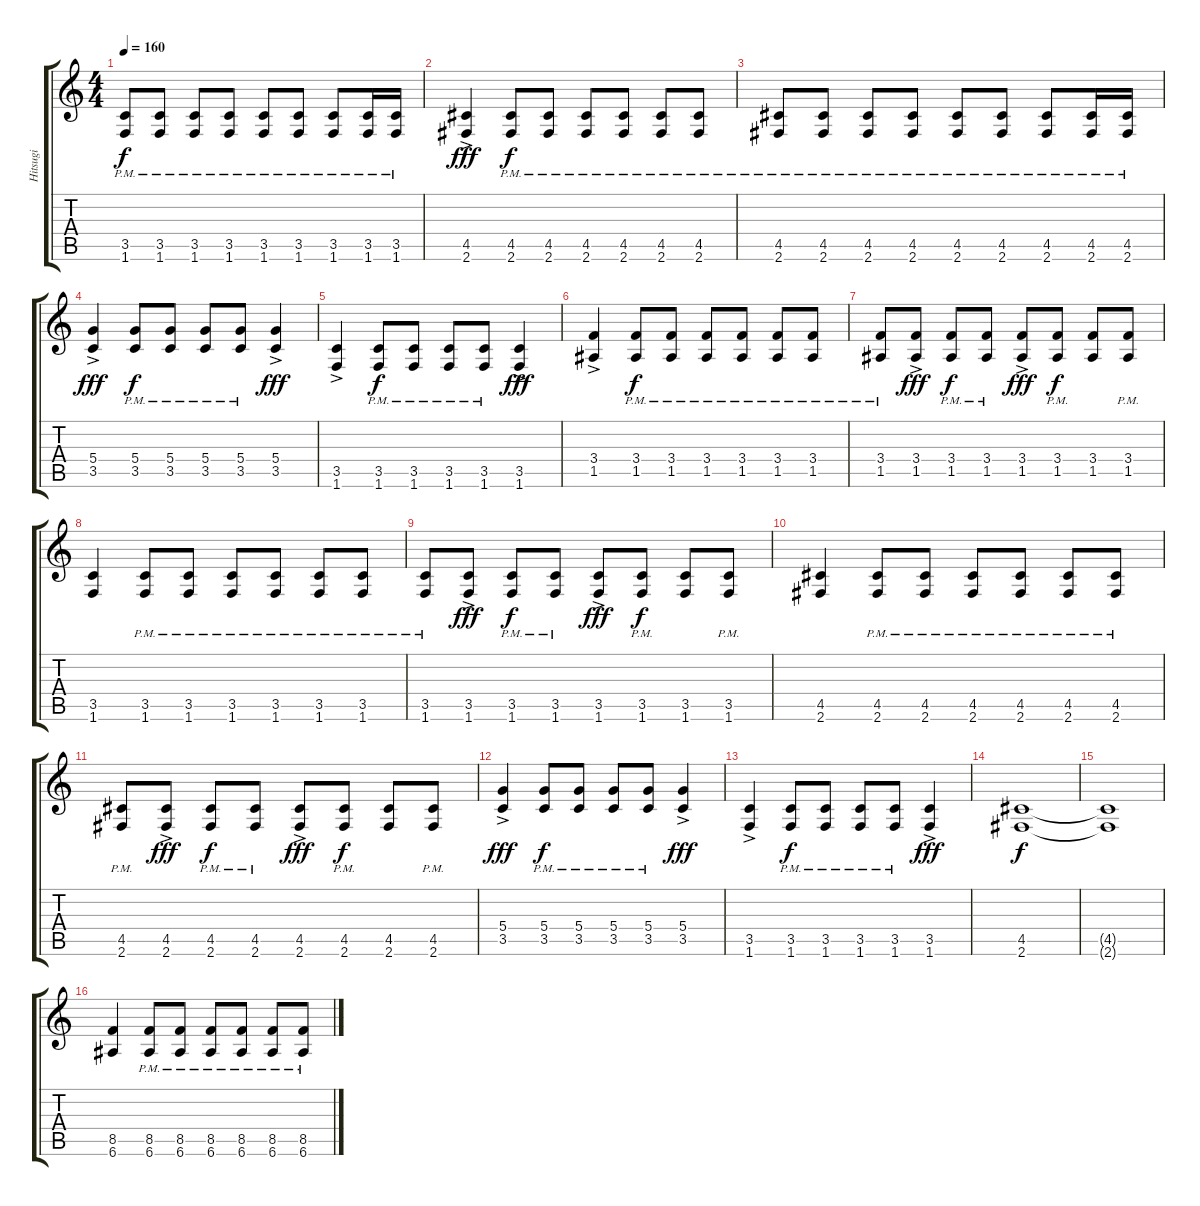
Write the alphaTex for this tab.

\track ("Hitsugi" "Hitsugi") {instrument distortionguitar}
\staff {score tabs}
\tuning (E4 B3 G3 D3 A2 E2) {hide}
\ts (4 4)
\tempo 160
\clef g2
\ks c
(3.5{pm} 1.6{pm}).8{dy f} (3.5{pm} 1.6{pm}).8 (3.5{pm} 1.6{pm}).8 (3.5{pm} 1.6{pm}).8 (3.5{pm} 1.6{pm}).8 (3.5{pm} 1.6{pm}).8 (3.5{pm} 1.6{pm}).8 (3.5{pm} 1.6{pm}).16 (3.5{pm} 1.6{pm}).16 |
(4.5 2.6{ac}).4{dy fff} (4.5{pm} 2.6{pm}).8{dy f} (4.5{pm} 2.6{pm}).8 (4.5{pm} 2.6{pm}).8 (4.5{pm} 2.6{pm}).8 (4.5{pm} 2.6{pm}).8 (4.5{pm} 2.6{pm}).8 |
(4.5{pm} 2.6{pm}).8 (4.5{pm} 2.6{pm}).8 (4.5{pm} 2.6{pm}).8 (4.5{pm} 2.6{pm}).8 (4.5{pm} 2.6{pm}).8 (4.5{pm} 2.6{pm}).8 (4.5{pm} 2.6{pm}).8 (4.5{pm} 2.6{pm}).16 (4.5{pm} 2.6{pm}).16 |
(5.4 3.5{ac}).4{dy fff} (5.4{pm} 3.5{pm}).8{dy f} (5.4{pm} 3.5{pm}).8 (5.4{pm} 3.5{pm}).8 (5.4{pm} 3.5{pm}).8 (5.4{ac} 3.5).4{dy fff} |
(3.5{ac} 1.6).4 (3.5{pm} 1.6{pm}).8{dy f} (3.5{pm} 1.6{pm}).8 (3.5{pm} 1.6{pm}).8 (3.5{pm} 1.6{pm}).8 (3.5{ac} 1.6).4{dy fff} |
(3.4{ac} 1.5).4 (3.4 1.5{pm}).8{dy f} (3.4 1.5{pm}).8 (3.4 1.5{pm}).8 (3.4 1.5{pm}).8 (3.4 1.5{pm}).8 (3.4 1.5{pm}).8 |
(3.4 1.5{pm}).8 (3.4 1.5{ac}).8{dy fff} (3.4{pm} 1.5).8{dy f} (3.4{pm} 1.5).8 (3.4{ac} 1.5).8{dy fff} (3.4{pm} 1.5).8{dy f} (3.4 1.5).8 (3.4{pm} 1.5).8 |
(3.5 1.6).4 (3.5{pm} 1.6).8 (3.5{pm} 1.6).8 (3.5{pm} 1.6).8 (3.5{pm} 1.6).8 (3.5{pm} 1.6).8 (3.5{pm} 1.6).8 |
(3.5{pm} 1.6).8 (3.5{ac} 1.6).8{dy fff} (3.5{pm} 1.6{pm}).8{dy f} (3.5{pm} 1.6{pm}).8 (3.5 1.6{ac}).8{dy fff} (3.5{pm} 1.6{pm}).8{dy f} (3.5 1.6).8 (3.5{pm} 1.6).8 |
(4.5 2.6).4 (4.5{pm} 2.6).8 (4.5{pm} 2.6).8 (4.5{pm} 2.6).8 (4.5{pm} 2.6).8 (4.5{pm} 2.6).8 (4.5{pm} 2.6).8 |
(4.5{pm} 2.6).8 (4.5{ac} 2.6).8{dy fff} (4.5{pm} 2.6{pm}).8{dy f} (4.5{pm} 2.6{pm}).8 (4.5 2.6{ac}).8{dy fff} (4.5{pm} 2.6{pm}).8{dy f} (4.5 2.6).8 (4.5{pm} 2.6).8 |
(5.4 3.5{ac}).4{dy fff} (5.4{pm} 3.5{pm}).8{dy f} (5.4{pm} 3.5{pm}).8 (5.4{pm} 3.5{pm}).8 (5.4{pm} 3.5{pm}).8 (5.4{ac} 3.5).4{dy fff} |
(3.5{ac} 1.6).4 (3.5{pm} 1.6{pm}).8{dy f} (3.5{pm} 1.6{pm}).8 (3.5{pm} 1.6{pm}).8 (3.5{pm} 1.6{pm}).8 (3.5{ac} 1.6).4{dy fff} |
(4.5 2.6).1{dy f} |
(4.5{t} 2.6{t}).1 |
(8.5 6.6).4 (8.5{pm} 6.6).8 (8.5{pm} 6.6).8 (8.5{pm} 6.6).8 (8.5{pm} 6.6).8 (8.5{pm} 6.6).8 (8.5{pm} 6.6).8
